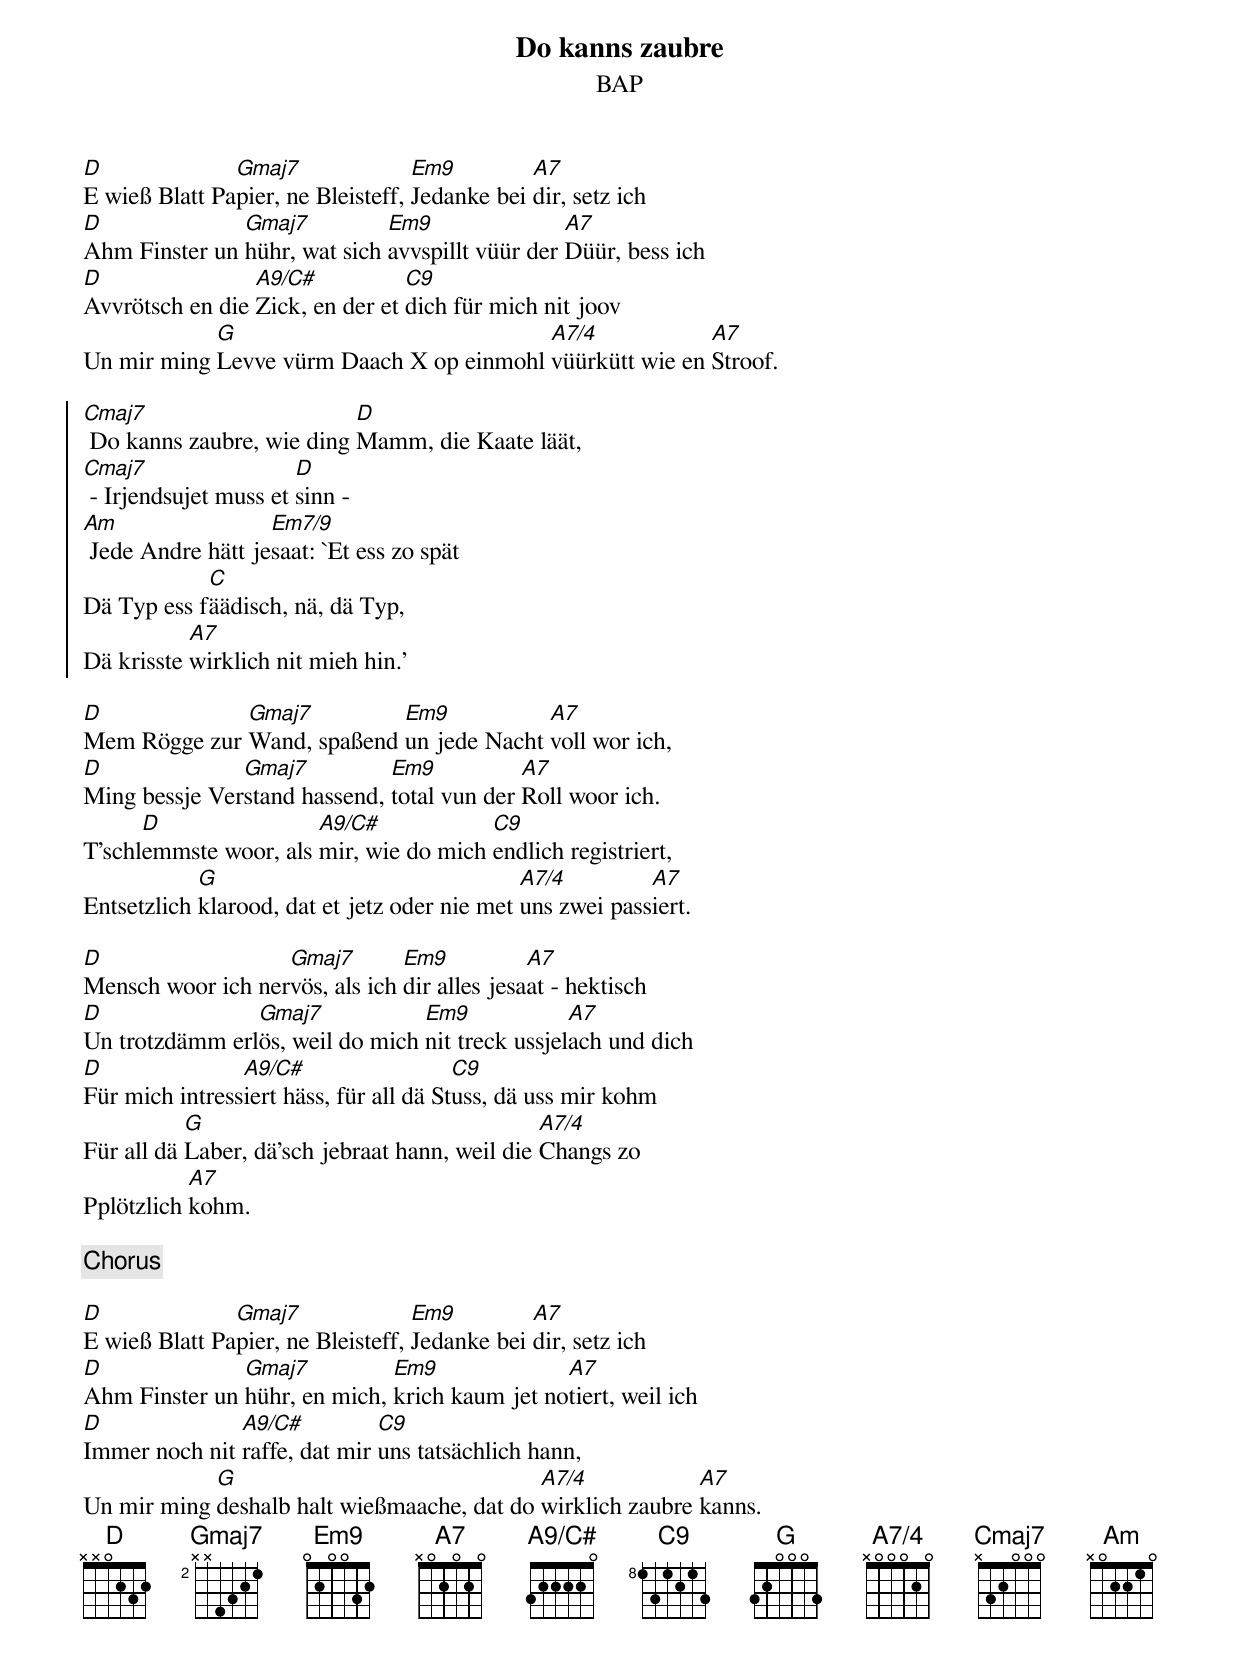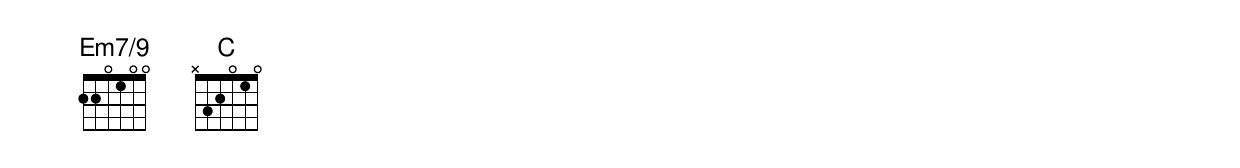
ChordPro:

{t:Do kanns zaubre}
{st:BAP}
{define: A7/4  base-fret 1 frets x 0 0 0 2 0}
{define: A9/C# base-fret 1 frets 3 2 2 2 2 0}
{define: Em7/9 base-fret 1 frets 2 2 0 1 0 0}
{define: Em9   base-fret 1 frets 0 2 0 0 3 2}
[D]E wieß Blatt Pa[Gmaj7]pier, ne Bleisteff, [Em9]Jedanke bei [A7]dir, setz ich
[D]Ahm Finster un [Gmaj7]hühr, wat sich [Em9]avvspillt vüür der [A7]Düür, bess ich
[D]Avvrötsch en die [A9/C#]Zick, en der et [C9]dich für mich nit joov
Un mir ming [G]Levve vürm Daach X op einmohl [A7/4]vüürkütt wie en [A7]Stroof.

{soc:}
[Cmaj7] Do kanns zaubre, wie ding [D]Mamm, die Kaate läät,
[Cmaj7] - Irjendsujet muss et [D]sinn -
[Am] Jede Andre hätt je[Em7/9]saat: `Et ess zo spät
Dä Typ ess f[C]äädisch, nä, dä Typ,
Dä krisste [A7]wirklich nit mieh hin.'
{eoc:}

[D]Mem Rögge zur [Gmaj7]Wand, spaßend [Em9]un jede Nacht [A7]voll wor ich,
[D]Ming bessje Ver[Gmaj7]stand hassend, [Em9]total vun der [A7]Roll woor ich.
T'schl[D]emmste woor, als [A9/C#]mir, wie do mich [C9]endlich registriert,
Entsetzlich [G]klarood, dat et jetz oder nie met [A7/4]uns zwei pass[A7]iert.

[D]Mensch woor ich ner[Gmaj7]vös, als ich [Em9]dir alles jesa[A7]at - hektisch
[D]Un trotzdämm erl[Gmaj7]ös, weil do mich [Em9]nit treck ussjel[A7]ach und dich
[D]Für mich intress[A9/C#]iert häss, für all dä St[C9]uss, dä uss mir kohm
Für all dä [G]Laber, dä'sch jebraat hann, weil die [A7/4]Changs zo
Pplötzlich [A7]kohm.

{c:Chorus}

[D]E wieß Blatt Pa[Gmaj7]pier, ne Bleisteff, [Em9]Jedanke bei [A7]dir, setz ich
[D]Ahm Finster un [Gmaj7]hühr, en mich, [Em9]krich kaum jet no[A7]tiert, weil ich
[D]Immer noch nit [A9/C#]raffe, dat mir [C9]uns tatsächlich hann,
Un mir ming [G]deshalb halt wießmaache, dat do [A7/4]wirklich zaubre [A7]kanns.
